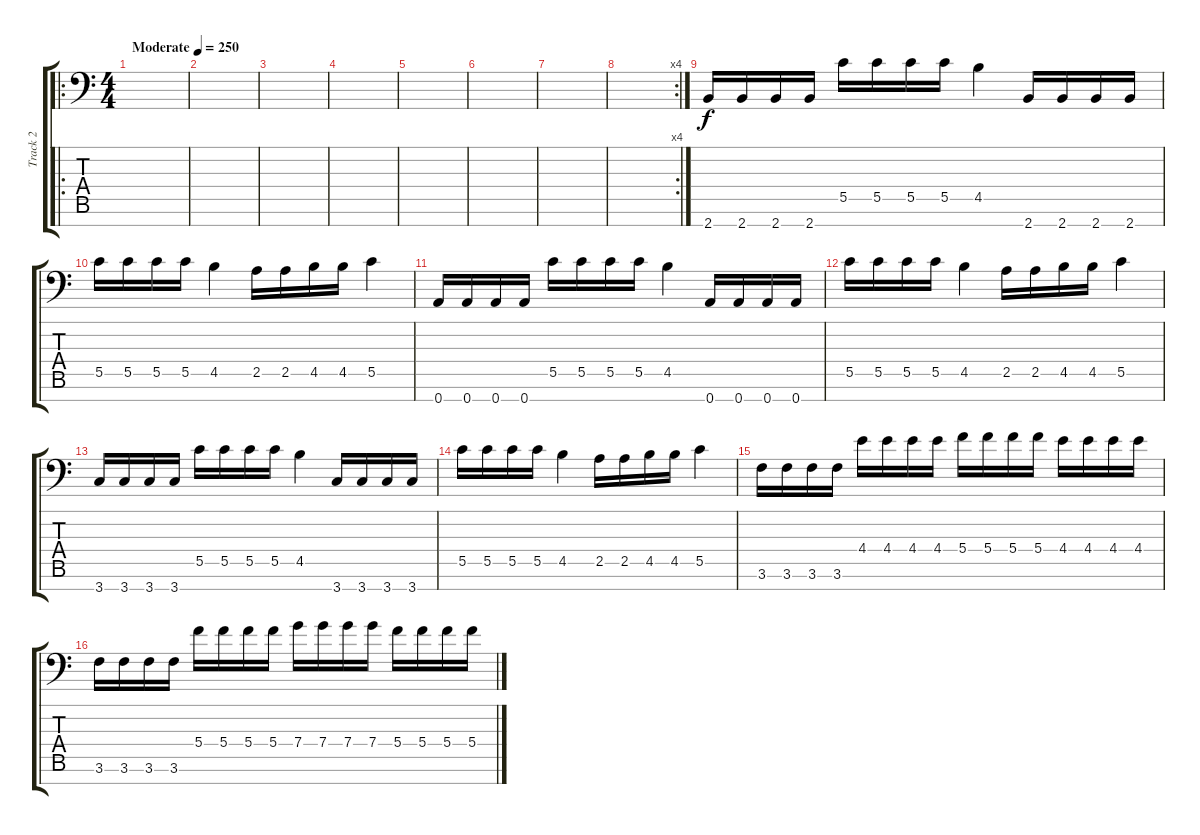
\track ("Track 2" "Track 2") {instrument distortionguitar}
\staff {score tabs}
\tuning (D4 A3 F3 C3 G2 D2 A1) {hide}
\ro
\ts (4 4)
\tempo (250 "Moderate")
\clef f4
\ks c
|
|
|
|
|
|
|
\rc 4
|
2.7.16 2.7.16 2.7.16 2.7.16 5.5.16 5.5.16 5.5.16 5.5.16 4.5.4 2.7.16 2.7.16 2.7.16 2.7.16 |
5.5.16 5.5.16 5.5.16 5.5.16 4.5.4 2.5.16 2.5.16 4.5.16 4.5.16 5.5.4 |
0.7.16 0.7.16 0.7.16 0.7.16 5.5.16 5.5.16 5.5.16 5.5.16 4.5.4 0.7.16 0.7.16 0.7.16 0.7.16 |
5.5.16 5.5.16 5.5.16 5.5.16 4.5.4 2.5.16 2.5.16 4.5.16 4.5.16 5.5.4 |
3.7.16 3.7.16 3.7.16 3.7.16 5.5.16 5.5.16 5.5.16 5.5.16 4.5.4 3.7.16 3.7.16 3.7.16 3.7.16 |
5.5.16 5.5.16 5.5.16 5.5.16 4.5.4 2.5.16 2.5.16 4.5.16 4.5.16 5.5.4 |
3.6.16 3.6.16 3.6.16 3.6.16 4.4.16 4.4.16 4.4.16 4.4.16 5.4.16 5.4.16 5.4.16 5.4.16 4.4.16 4.4.16 4.4.16 4.4.16 |
3.6.16 3.6.16 3.6.16 3.6.16 5.4.16 5.4.16 5.4.16 5.4.16 7.4.16 7.4.16 7.4.16 7.4.16 5.4.16 5.4.16 5.4.16 5.4.16
